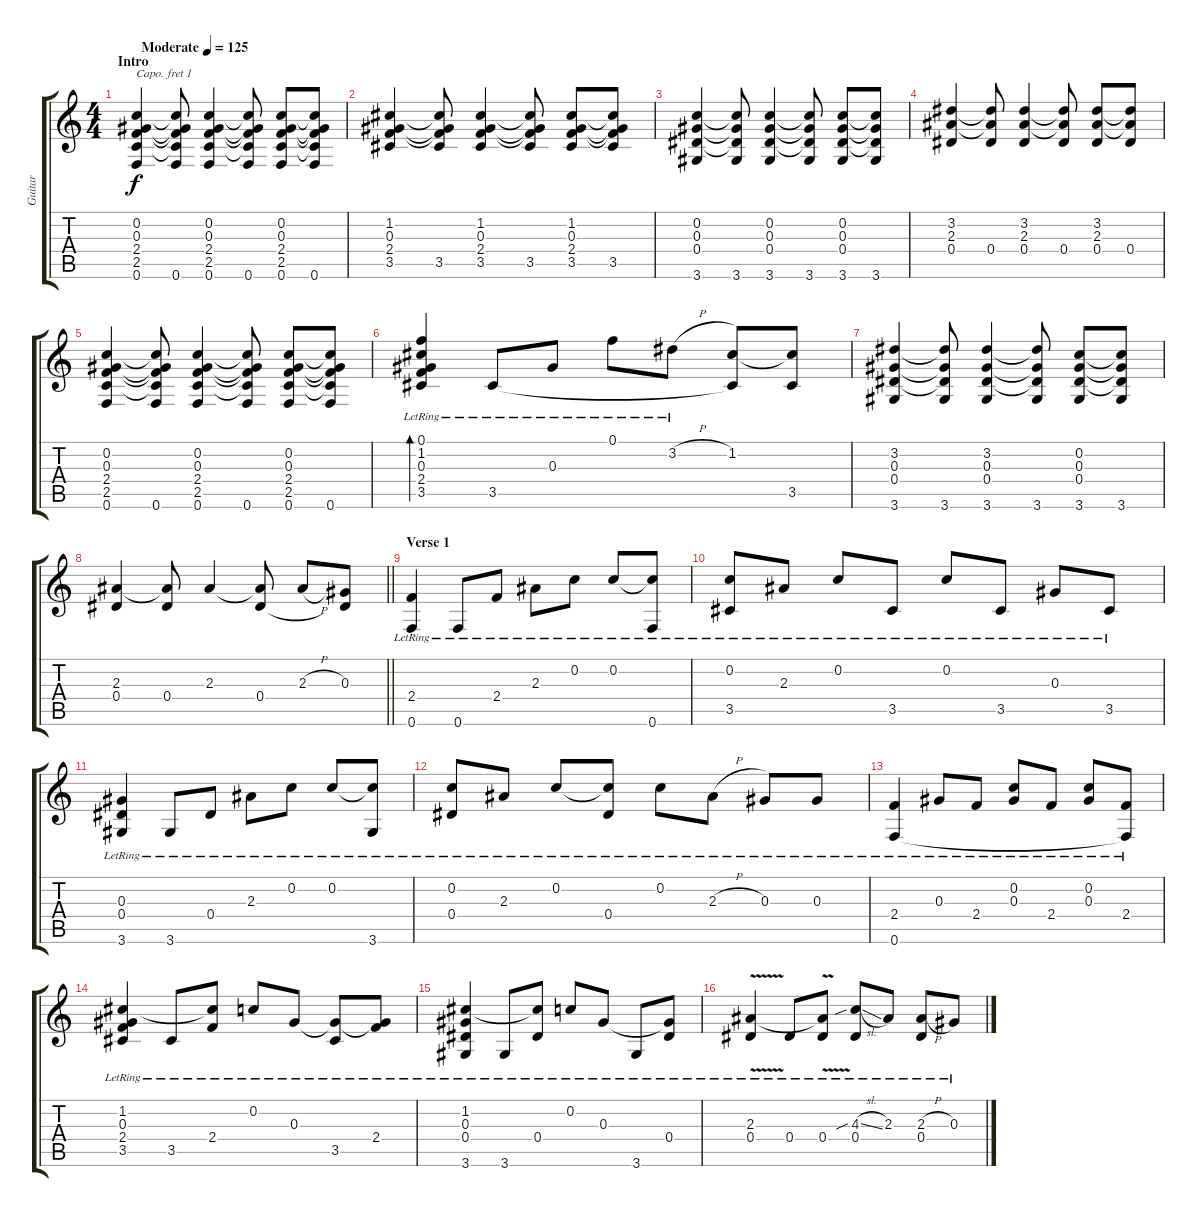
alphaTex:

\track ("Guitar" "Guitar") {instrument acousticguitarsteel}
\staff {score tabs}
\capo 1
\tuning (E4 B3 G3 D3 A2 E2) {hide}
\ts (4 4)
\section ("" "Intro")
\tempo (125 "Moderate")
\clef g2
\ks c
(0.2 0.3 2.4 2.5 0.6).4{txt "" dy f instrument acousticguitarsteel} (0.2{t} 0.3{t} 2.4{t} 2.5{t} 0.6).8 (0.2 0.3 2.4 2.5 0.6).4 (0.2{t} 0.3{t} 2.4{t} 2.5{t} 0.6).8 (0.2 0.3 2.4 2.5 0.6).8 (0.2{t} 0.3{t} 2.4{t} 2.5{t} 0.6).8 |
(1.2 0.3 2.4 3.5).4 (1.2{t} 0.3{t} 2.4{t} 3.5).8 (1.2 0.3 2.4 3.5).4 (1.2{t} 0.3{t} 2.4{t} 3.5).8 (1.2 0.3 2.4 3.5).8 (1.2{t} 0.3{t} 2.4{t} 3.5).8 |
(0.2 0.3 0.4 3.6).4 (0.2{t} 0.3{t} 0.4{t} 3.6).8 (0.2 0.3 0.4 3.6).4 (0.2{t} 0.3{t} 0.4{t} 3.6).8 (0.2 0.3 0.4 3.6).8 (0.2{t} 0.3{t} 0.4{t} 3.6).8 |
(3.2 2.3 0.4).4 (3.2{t} 2.3{t} 0.4).8 (3.2 2.3 0.4).4 (3.2{t} 2.3{t} 0.4).8 (3.2 2.3 0.4).8 (3.2{t} 2.3{t} 0.4).8 |
(0.2 0.3 2.4 2.5 0.6).4 (0.2{t} 0.3{t} 2.4{t} 2.5{t} 0.6).8 (0.2 0.3 2.4 2.5 0.6).4 (0.2{t} 0.3{t} 2.4{t} 2.5{t} 0.6).8 (0.2 0.3 2.4 2.5 0.6).8 (0.2{t} 0.3{t} 2.4{t} 2.5{t} 0.6).8 |
(0.1{lr} 1.2{lr} 0.3{lr} 2.4{lr} 3.5{lr}).4{bd 30} 3.5{lr}.8 0.3{lr}.8 0.1{lr}.8 3.2{h lr}.8 (1.2 3.5{t}).8 (1.2{t} 3.5).8 |
(3.2 0.3 0.4 3.6).4 (3.2{t} 0.3{t} 0.4{t} 3.6).8 (3.2 0.3 0.4 3.6).4 (3.2{t} 0.3{t} 0.4{t} 3.6).8 (0.2 0.3 0.4 3.6).8 (0.2{t} 0.3{t} 0.4{t} 3.6).8 |
\barLineRight lightlight
(2.3 0.4).4 (2.3{t} 0.4).8 2.3.4 (2.3{t} 0.4).8 2.3{h}.8 (0.3 0.4{t}).8 |
\section ("" "Verse 1")
(2.4{lr} 0.6{lr}).4 0.6{lr}.8 2.4{lr}.8 2.3{lr}.8 0.2{lr}.8 0.2{lr}.8 (0.2{t} 0.6{lr}).8 |
(0.2{lr} 3.5{lr}).8 2.3{lr}.8 0.2{lr}.8 3.5{lr}.8 0.2{lr}.8 3.5{lr}.8 0.3{lr}.8 3.5{lr}.8 |
(0.3{lr} 0.4{lr} 3.6{lr}).4 3.6{lr}.8 0.4{lr}.8 2.3{lr}.8 0.2{lr}.8 0.2{lr}.8 (0.2{t} 3.6{lr}).8 |
(0.2{lr} 0.4{lr}).8 2.3{lr}.8 0.2{lr}.8 (0.2{t} 0.4{lr}).8 0.2{lr}.8 2.3{h lr}.8 0.3{lr}.8 0.3{lr}.8 |
(2.4{lr} 0.6{lr}).4 0.3{lr}.8 2.4{lr}.8 (0.2{lr} 0.3{lr}).8 2.4{lr}.8 (0.2{lr} 0.3{lr}).8 (2.4{lr} 0.6{t}).8 |
(1.2{lr} 0.3{lr} 2.4{lr} 3.5{lr}).4 3.5{lr}.8 (1.2{t} 2.4{lr}).8 0.2{lr}.8 0.3{lr}.8 (0.3{t} 3.5{lr}).8 (0.3{t} 2.4{lr}).8 |
(1.2{lr} 0.3{lr} 0.4{lr} 3.6{lr}).4 3.6{lr}.8 (1.2{t} 0.4{lr}).8 0.2{lr}.8 0.3{lr}.8 3.6{lr}.8 (0.3{t} 0.4{lr}).8 |
(2.3{v lr} 0.4{lr}).4 0.4{lr}.8 (2.3{t} 0.4{lr}).8 (4.3{sib sl lr} 0.4{lr}).8 2.3{lr}.8 (2.3{h lr} 0.4{lr}).8 0.3{lr}.8
